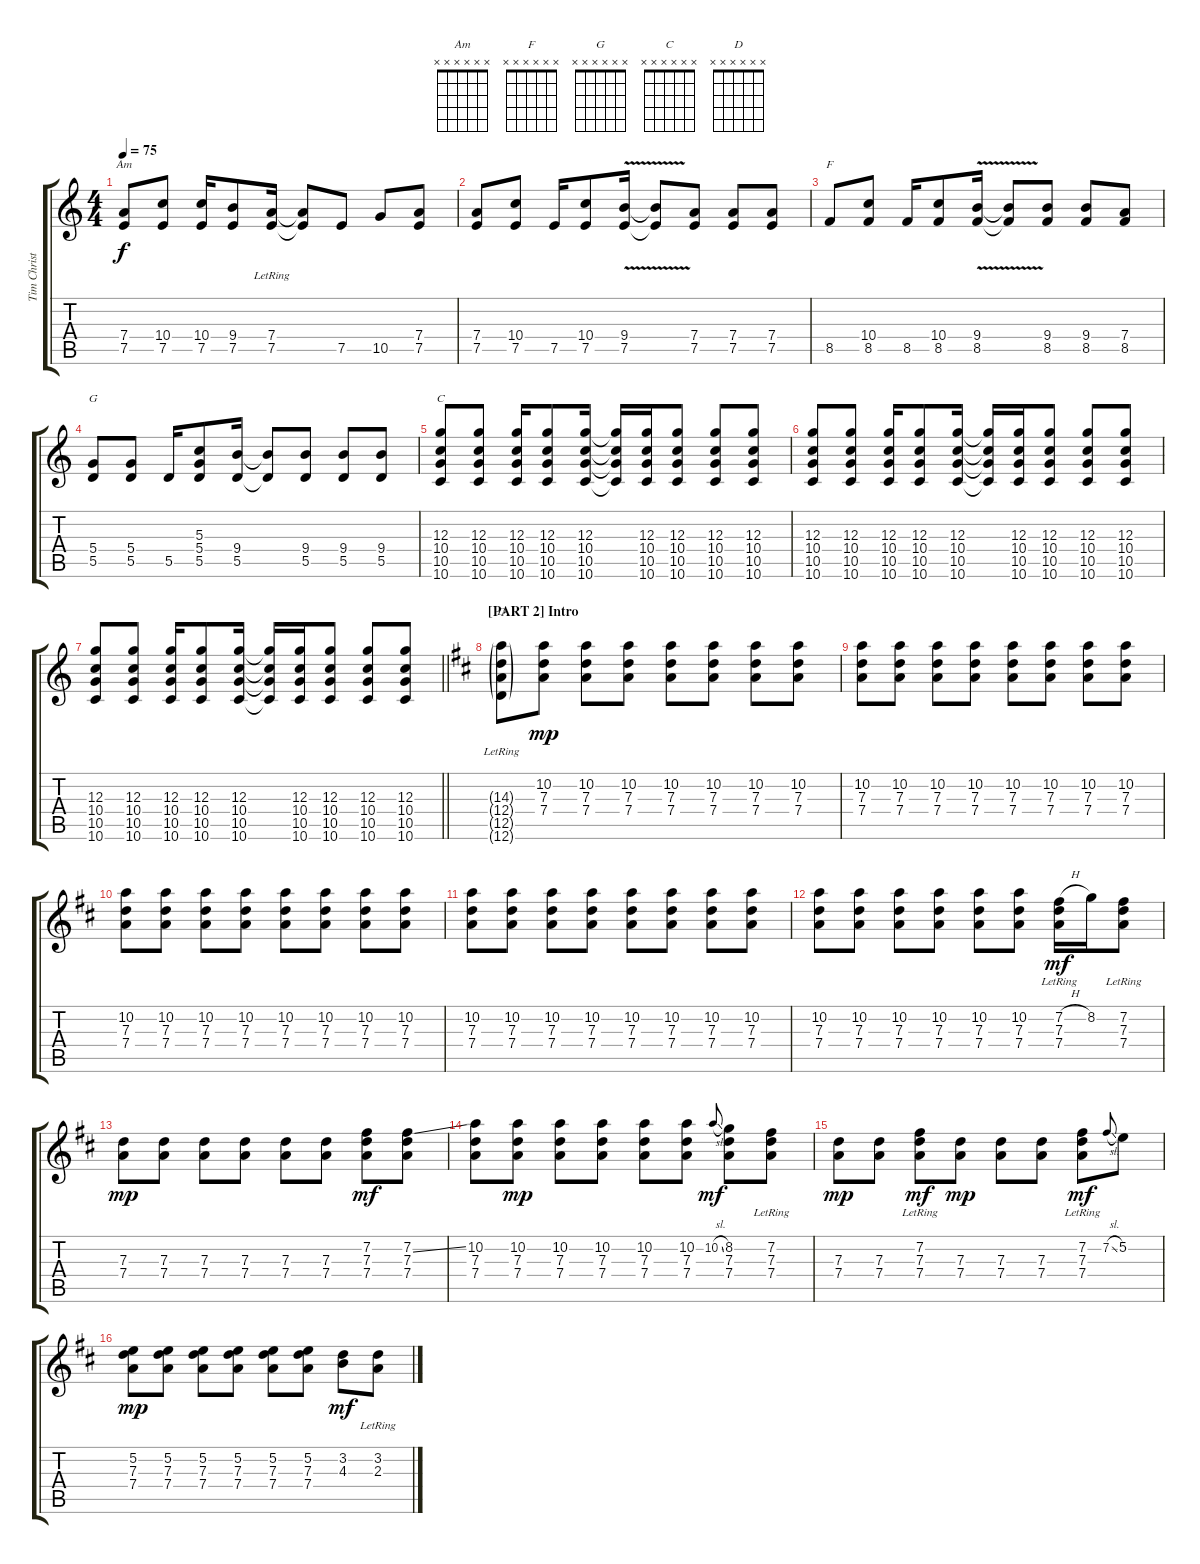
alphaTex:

\track ("Tim Christensen" "Tim Christ") {instrument overdrivenguitar}
\staff {score tabs}
\tuning (E4 B3 G3 D3 A2 D2) {hide}
\chord ("Am" x x x x x x)
\chord ("F" x x x x x x)
\chord ("G" x x x x x x)
\chord ("C" x x x x x x)
\chord ("D" x x x x x x)
\ts (4 4)
\tempo 75
\clef g2
\ks aminor
(7.4 7.5).8{ch "Am" dy f} (10.4 7.5).8 (10.4 7.5).16 (9.4 7.5).8 (7.4{lr} 7.5).16 (7.4{t} 7.5{t}).8 7.5.8 10.5.8 (7.4 7.5).8 |
(7.4 7.5).8 (10.4 7.5).8 7.5.16 (10.4 7.5).8 (9.4{v} 7.5{v}).16 (9.4{t} 7.5{t}).8 (7.4 7.5).8 (7.4 7.5).8 (7.4 7.5).8 |
8.5.8{ch "F"} (10.4 8.5).8 8.5.16 (10.4 8.5).8 (9.4{v} 8.5{v}).16 (9.4{t} 8.5{t}).8 (9.4 8.5).8 (9.4 8.5).8 (7.4 8.5).8 |
(5.4 5.5).8{ch "G"} (5.4 5.5).8 5.5.16 (5.3 5.4 5.5).8 (9.4 5.5).16 (9.4{t} 5.5{t}).8 (9.4 5.5).8 (9.4 5.5).8 (9.4 5.5).8 |
(12.3 10.4 10.5 10.6).8{ch "C"} (12.3 10.4 10.5 10.6).8 (12.3 10.4 10.5 10.6).16 (12.3 10.4 10.5 10.6).8 (12.3 10.4 10.5 10.6).16 (12.3{t} 10.4{t} 10.5{t} 10.6{t}).16 (12.3 10.4 10.5 10.6).16 (12.3 10.4 10.5 10.6).8 (12.3 10.4 10.5 10.6).8 (12.3 10.4 10.5 10.6).8 |
(12.3 10.4 10.5 10.6).8 (12.3 10.4 10.5 10.6).8 (12.3 10.4 10.5 10.6).16 (12.3 10.4 10.5 10.6).8 (12.3 10.4 10.5 10.6).16 (12.3{t} 10.4{t} 10.5{t} 10.6{t}).16 (12.3 10.4 10.5 10.6).16 (12.3 10.4 10.5 10.6).8 (12.3 10.4 10.5 10.6).8 (12.3 10.4 10.5 10.6).8 |
\barLineRight lightlight
(12.3 10.4 10.5 10.6).8 (12.3 10.4 10.5 10.6).8 (12.3 10.4 10.5 10.6).16 (12.3 10.4 10.5 10.6).8 (12.3 10.4 10.5 10.6).16 (12.3{t} 10.4{t} 10.5{t} 10.6{t}).16 (12.3 10.4 10.5 10.6).16 (12.3 10.4 10.5 10.6).8 (12.3 10.4 10.5 10.6).8 (12.3 10.4 10.5 10.6).8 |
\section ("" "[PART 2] Intro")
\ks d
(14.3{g lr} 12.4{g lr} 12.5{g lr} 12.6{g lr}).8{ch "D"} (10.2 7.3 7.4).8{dy mp instrument acousticguitarsteel} (10.2 7.3 7.4).8 (10.2 7.3 7.4).8 (10.2 7.3 7.4).8 (10.2 7.3 7.4).8 (10.2 7.3 7.4).8 (10.2 7.3 7.4).8 |
(10.2 7.3 7.4).8 (10.2 7.3 7.4).8 (10.2 7.3 7.4).8 (10.2 7.3 7.4).8 (10.2 7.3 7.4).8 (10.2 7.3 7.4).8 (10.2 7.3 7.4).8 (10.2 7.3 7.4).8 |
(10.2 7.3 7.4).8 (10.2 7.3 7.4).8 (10.2 7.3 7.4).8 (10.2 7.3 7.4).8 (10.2 7.3 7.4).8 (10.2 7.3 7.4).8 (10.2 7.3 7.4).8 (10.2 7.3 7.4).8 |
(10.2 7.3 7.4).8 (10.2 7.3 7.4).8 (10.2 7.3 7.4).8 (10.2 7.3 7.4).8 (10.2 7.3 7.4).8 (10.2 7.3 7.4).8 (10.2 7.3 7.4).8 (10.2 7.3 7.4).8 |
(10.2 7.3 7.4).8 (10.2 7.3 7.4).8 (10.2 7.3 7.4).8 (10.2 7.3 7.4).8 (10.2 7.3 7.4).8 (10.2 7.3 7.4).8 (7.2{h lr} 7.3{lr} 7.4{lr}).16{dy mf} 8.2.16 (7.2{lr} 7.3 7.4).8 |
(7.3 7.4).8{dy mp} (7.3 7.4).8 (7.3 7.4).8 (7.3 7.4).8 (7.3 7.4).8 (7.3 7.4).8 (7.2 7.3 7.4).8{dy mf} (7.2{ss} 7.3 7.4).8 |
(10.2 7.3 7.4).8 (10.2 7.3 7.4).8{dy mp} (10.2 7.3 7.4).8 (10.2 7.3 7.4).8 (10.2 7.3 7.4).8 (10.2 7.3 7.4).8 10.2{sl}.8{gr onbeat dy mf} (8.2 7.3 7.4).8 (7.2{lr} 7.3 7.4).8 |
(7.3 7.4).8{dy mp} (7.3 7.4).8 (7.2{lr} 7.3 7.4).8{dy mf} (7.3 7.4).8{dy mp} (7.3 7.4).8 (7.3 7.4).8 (7.2 7.3{lr} 7.4{lr}).8{dy mf} 7.2{sl}.8{gr onbeat} 5.2.8 |
(5.2 7.3 7.4).8{dy mp} (5.2 7.3 7.4).8 (5.2 7.3 7.4).8 (5.2 7.3 7.4).8 (5.2 7.3 7.4).8 (5.2 7.3 7.4).8 (3.2 4.3).8{dy mf} (3.2 2.3{lr}).8
